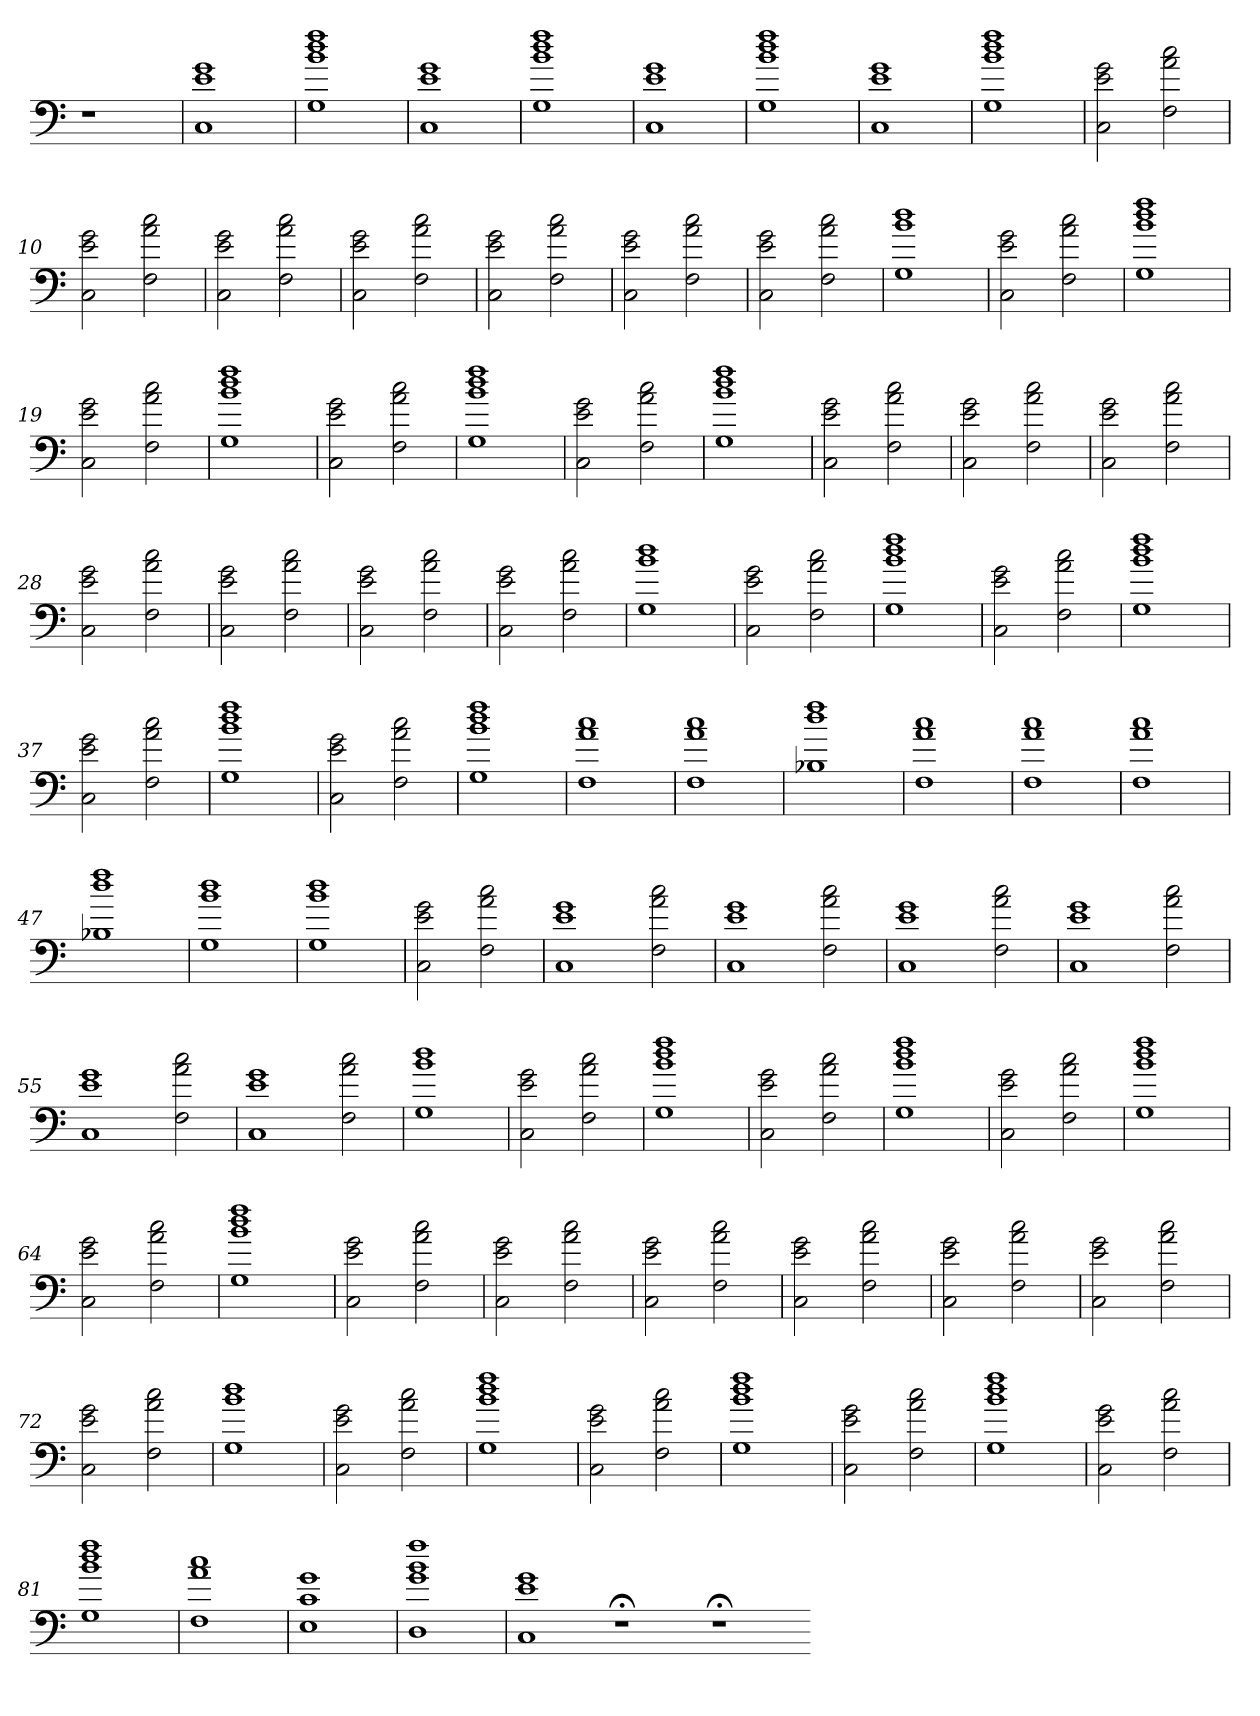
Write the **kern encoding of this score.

**kern
*part1
*staff1
=
1r
=1
1C 1e 1g
=2
1G 1b 1dd 1ff
=3
1C 1e 1g
=4
1G 1b 1dd 1ff
=5
1C 1e 1g
=6
1G 1b 1dd 1ff
=7
1C 1e 1g
=8
1G 1b 1dd 1ff
=9
2C 2e 2g
2F 2a 2cc
=10
2C 2e 2g
2F 2a 2cc
=11
2C 2e 2g
2F 2a 2cc
=12
2C 2e 2g
2F 2a 2cc
=13
2C 2e 2g
2F 2a 2cc
=14
2C 2e 2g
2F 2a 2cc
=15
2C 2e 2g
2F 2a 2cc
=16
1G 1b 1dd
=17
2C 2e 2g
2F 2a 2cc
=18
1G 1b 1dd 1ff
=19
2C 2e 2g
2F 2a 2cc
=20
1G 1b 1dd 1ff
=21
2C 2e 2g
2F 2a 2cc
=22
1G 1b 1dd 1ff
=23
2C 2e 2g
2F 2a 2cc
=24
1G 1b 1dd 1ff
=25
2C 2e 2g
2F 2a 2cc
=26
2C 2e 2g
2F 2a 2cc
=27
2C 2e 2g
2F 2a 2cc
=28
2C 2e 2g
2F 2a 2cc
=29
2C 2e 2g
2F 2a 2cc
=30
2C 2e 2g
2F 2a 2cc
=31
2C 2e 2g
2F 2a 2cc
=32
1G 1b 1dd
=33
2C 2e 2g
2F 2a 2cc
=34
1G 1b 1dd 1ff
=35
2C 2e 2g
2F 2a 2cc
=36
1G 1b 1dd 1ff
=37
2C 2e 2g
2F 2a 2cc
=38
1G 1b 1dd 1ff
=39
2C 2e 2g
2F 2a 2cc
=40
1G 1b 1dd 1ff
=41
1F 1a 1cc
=42
1F 1a 1cc
=43
1B-X 1dd 1ff
=44
1F 1a 1cc
=45
1F 1a 1cc
=46
1F 1a 1cc
=47
1B-X 1dd 1ff
=48
1G 1b 1dd
=49
1G 1b 1dd
=50
2C 2e 2g
2F 2a 2cc
=51
1C 1e 1g
2F 2a 2cc
=52
1C 1e 1g
2F 2a 2cc
=53
1C 1e 1g
2F 2a 2cc
=54
1C 1e 1g
2F 2a 2cc
=55
1C 1e 1g
2F 2a 2cc
=56
1C 1e 1g
2F 2a 2cc
=57
1G 1b 1dd
=58
2C 2e 2g
2F 2a 2cc
=59
1G 1b 1dd 1ff
=60
2C 2e 2g
2F 2a 2cc
=61
1G 1b 1dd 1ff
=62
2C 2e 2g
2F 2a 2cc
=63
1G 1b 1dd 1ff
=64
2C 2e 2g
2F 2a 2cc
=65
1G 1b 1dd 1ff
=66
2C 2e 2g
2F 2a 2cc
=67
2C 2e 2g
2F 2a 2cc
=68
2C 2e 2g
2F 2a 2cc
=69
2C 2e 2g
2F 2a 2cc
=70
2C 2e 2g
2F 2a 2cc
=71
2C 2e 2g
2F 2a 2cc
=72
2C 2e 2g
2F 2a 2cc
=73
1G 1b 1dd
=74
2C 2e 2g
2F 2a 2cc
=75
1G 1b 1dd 1ff
=76
2C 2e 2g
2F 2a 2cc
=77
1G 1b 1dd 1ff
=78
2C 2e 2g
2F 2a 2cc
=79
1G 1b 1dd 1ff
=80
2C 2e 2g
2F 2a 2cc
=81
1G 1b 1dd 1ff
=82
1F 1a 1cc
=83
1E 1c 1g
=84
1D 1g 1b 1ff
=85
1C 1e 1g
1r;<
1r;<
=-
*-
